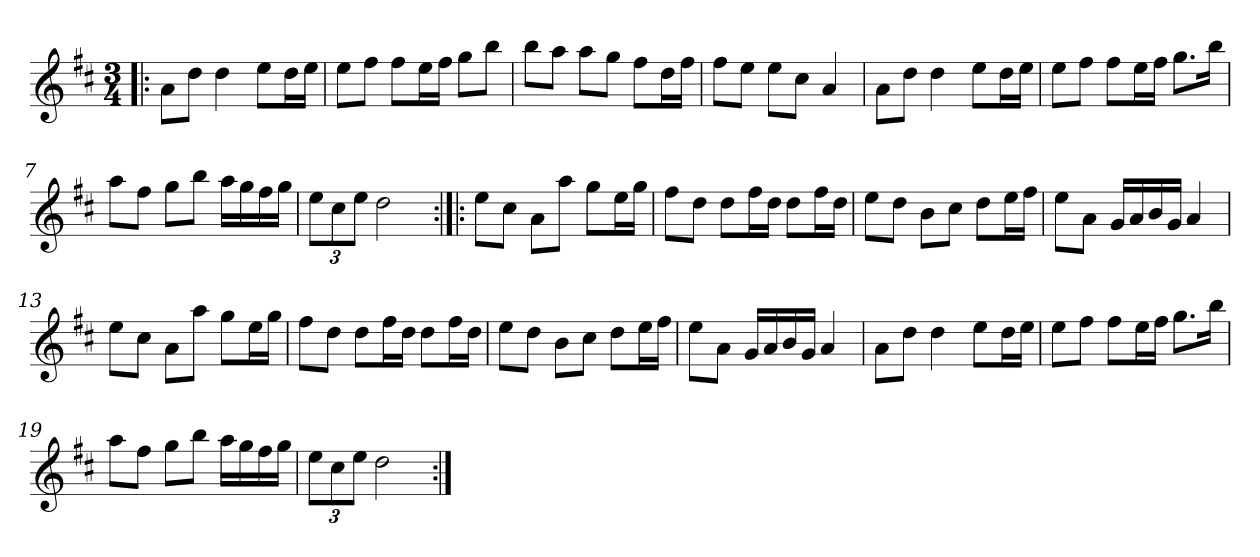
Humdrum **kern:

**kern
*part1
*staff1
*clefG2
*k[f#c#]
*D:
*M3/4
=1!|:
8a\L
8dd\J
4dd\
8ee\L
16dd\L
16ee\JJ
=2
8ee\L
8ff#\J
8ff#\L
16ee\L
16ff#\JJ
8gg\L
8bb\J
=3
8bb\L
8aa\J
8aa\L
8gg\J
8ff#\L
16dd\L
16ff#\JJ
=4
8ff#\L
8ee\J
8ee\L
8cc#\J
4a/
=5
8a\L
8dd\J
4dd\
8ee\L
16dd\L
16ee\JJ
=6
8ee\L
8ff#\J
8ff#\L
16ee\L
16ff#\JJ
8.gg\L
16bb\Jk
!!LO:LB:g=z
=7
8aa\L
8ff#\J
8gg\L
8bb\J
16aa\LL
16gg\
16ff#\
16gg\JJ
=8
*Xbrackettup
12ee\L
12cc#\
12ee\J
2dd\
=9:|!|:
8ee\L
8cc#\J
8a\L
8aa\J
8gg\L
16ee\L
16gg\JJ
=10
8ff#\L
8dd\J
8dd\L
16ff#\L
16dd\JJ
8dd\L
16ff#\L
16dd\JJ
=11
8ee\L
8dd\J
8b\L
8cc#\J
8dd\L
16ee\L
16ff#\JJ
=12
8ee\L
8a\J
16g/LL
16a/
16b/
16g/JJ
4a/
!!LO:LB:g=z
=13
8ee\L
8cc#\J
8a\L
8aa\J
8gg\L
16ee\L
16gg\JJ
=14
8ff#\L
8dd\J
8dd\L
16ff#\L
16dd\JJ
8dd\L
16ff#\L
16dd\JJ
=15
8ee\L
8dd\J
8b\L
8cc#\J
8dd\L
16ee\L
16ff#\JJ
=16
8ee\L
8a\J
16g/LL
16a/
16b/
16g/JJ
4a/
=17
8a\L
8dd\J
4dd\
8ee\L
16dd\L
16ee\JJ
=18
8ee\L
8ff#\J
8ff#\L
16ee\L
16ff#\JJ
8.gg\L
16bb\Jk
!!LO:LB:g=z
=19
8aa\L
8ff#\J
8gg\L
8bb\J
16aa\LL
16gg\
16ff#\
16gg\JJ
=20
12ee\L
12cc#\
12ee\J
2dd\
=:|!
*-
